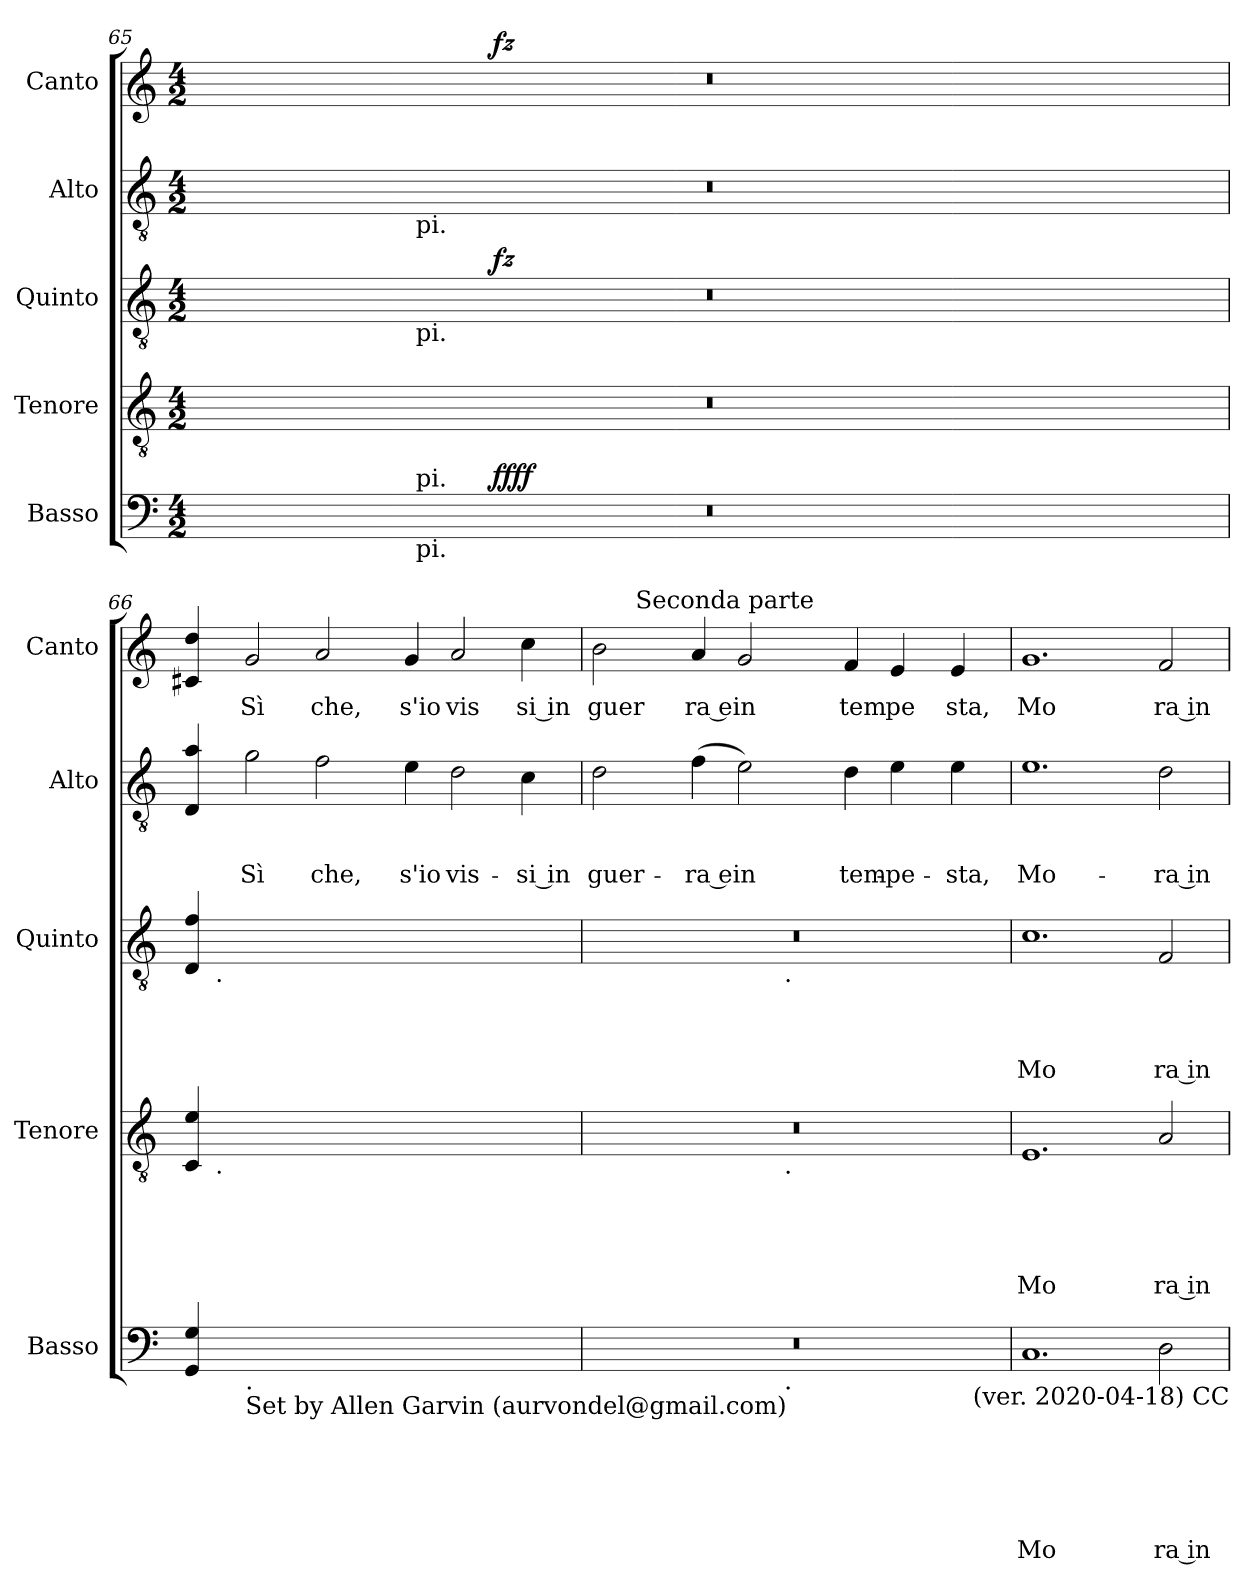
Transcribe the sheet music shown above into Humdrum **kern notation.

**kern	**text	**text	**text	**text	**text	**text	**dynam	**kern	**text	**text	**text	**text	**text	**kern	**text	**text	**text	**text	**dynam	**kern	**text	**text	**text	**kern	**text	**dynam
*part5	*part5	*part5	*part5	*part5	*part5	*part5	*part5	*part4	*part4	*part4	*part4	*part4	*part4	*part3	*part3	*part3	*part3	*part3	*part3	*part2	*part2	*part2	*part2	*part1	*part1	*part1
*staff5	*staff5	*staff5	*staff5	*staff5	*staff5	*staff5	*staff5	*staff4	*staff4	*staff4	*staff4	*staff4	*staff4	*staff3	*staff3	*staff3	*staff3	*staff3	*staff3	*staff2	*staff2	*staff2	*staff2	*staff1	*staff1	*staff1
*I"Basso	*	*	*	*	*	*	*	*I"Tenore	*	*	*	*	*	*I"Quinto	*	*	*	*	*	*I"Alto	*	*	*	*I"Canto	*	*
*I'Basso	*	*	*	*	*	*	*	*I'Tenore	*	*	*	*	*	*I'Quinto	*	*	*	*	*	*I'Alto	*	*	*	*I'Canto	*	*
*clefF4	*	*	*	*	*	*	*	*clefGv2	*	*	*	*	*	*clefGv2	*	*	*	*	*	*clefGv2	*	*	*	*clefG2	*	*
*k[]	*	*	*	*	*	*	*	*k[]	*	*	*	*	*	*k[]	*	*	*	*	*	*k[]	*	*	*	*k[]	*	*
*C:	*	*	*	*	*	*	*	*C:	*	*	*	*	*	*C:	*	*	*	*	*	*C:	*	*	*	*C:	*	*
*M4/2	*	*	*	*	*	*	*	*M4/2	*	*	*	*	*	*M4/2	*	*	*	*	*	*M4/2	*	*	*	*M4/2	*	*
=65	=65	=65	=65	=65	=65	=65	=65	=65	=65	=65	=65	=65	=65	=65	=65	=65	=65	=65	=65	=65	=65	=65	=65	=65	=65	=65
*^	*	*	*	*	*	*	*	*	*	*	*	*	*	*^	*	*	*	*	*	*^	*	*	*	*^	*	*
*	*^	*	*	*	*	*	*	*	*	*	*	*	*	*	*	*^	*	*	*	*	*	*	*	*	*	*	*	*	*	*
0r	4ryy	4ryy	.	.	.	.	.	.	.	0r	.	.	.	.	.	0r	4ryy	4ryy	.	.	.	.	.	0r	4ryy	.	.	.	0r	4ryy	.	.
.	8ryy	16.ryy	.	.	.	.	.	.	.	.	.	.	.	.	.	.	8ryy	16.ryy	.	.	.	.	.	.	16.ryy	.	.	.	.	8ryy	.	.
!	!	!	!	!	!	!	!	!	!	!	!	!	!	!	!	!	!	!	!	!	!	!	!	!	!LO:TX:b:t=pi.	!	!	!	!	!	!	!
!	!	!	!	!	!	!	!	!	!	!	!	!	!	!	!	!	!	!LO:TX:b:t=pi.	!	!	!	!	!	!	!	!	!	!	!	!	!	!
!	!	!LO:TX:b:t=pi.	!	!	!	!	!	!	!	!	!	!	!	!	!	!	!	!	!	!	!	!	!	!	!	!	!	!	!	!	!	!
!	!	!LO:TX:a:t=pi.	!	!	!	!	!	!	!	!	!	!	!	!	!	!	!	!	!	!	!	!	!	!	!	!	!	!	!	!	!	!
.	.	1ryy	.	.	.	.	.	.	.	.	.	.	.	.	.	.	.	1ryy	.	.	.	.	.	.	1ryy	.	.	.	.	.	.	.
.	32ryy	.	.	.	.	.	.	.	.	.	.	.	.	.	.	.	32ryy	.	.	.	.	.	.	.	.	.	.	.	.	32ryy	.	.
!	!	!	!	!	!	!	!	!	!LO:DY:b	!	!	!	!	!	!	!	!	!	!	!	!	!	!LO:DY:b	!	!	!	!	!	!	!	!	!LO:DY:b
.	1ryy	.	.	.	.	.	.	.	ffff	.	.	.	.	.	.	.	1ryy	.	.	.	.	.	fz	.	.	.	.	.	.	1ryy	.	fz
.	.	2ryy	.	.	.	.	.	.	.	.	.	.	.	.	.	.	.	2ryy	.	.	.	.	.	.	2ryy	.	.	.	.	.	.	.
.	2ryy	.	.	.	.	.	.	.	.	.	.	.	.	.	.	.	2ryy	.	.	.	.	.	.	.	.	.	.	.	.	2ryy	.	.
.	.	8ryy	.	.	.	.	.	.	.	.	.	.	.	.	.	.	.	8ryy	.	.	.	.	.	.	8ryy	.	.	.	.	.	.	.
.	16.ryy	.	.	.	.	.	.	.	.	.	.	.	.	.	.	.	16.ryy	.	.	.	.	.	.	.	.	.	.	.	.	16.ryy	.	.
.	.	32ryy	.	.	.	.	.	.	.	.	.	.	.	.	.	.	.	32ryy	.	.	.	.	.	.	32ryy	.	.	.	.	.	.	.
*	*	*	*	*	*	*	*	*	*	*	*	*	*	*	*	*	*v	*v	*	*	*	*	*	*	*	*	*	*	*v	*v	*	*
*v	*v	*v	*	*	*	*	*	*	*	*	*	*	*	*	*	*	*	*	*	*	*	*	*v	*v	*	*	*	*	*	*
!!LO:PB:g=z
=66!	=66!	=66!	=66!	=66!	=66!	=66!	=66!	=66!	=66!	=66!	=66!	=66!	=66!	=66!	=66!	=66!	=66!	=66!	=66!	=66!	=66!	=66!	=66!	=66!	=66!	=66!	=66!
*	*	*	*	*	*	*	*	*^	*	*	*	*	*	*	*	*	*	*	*	*	*	*	*	*	*	*	*
4GG/ 4G/	.	.	.	.	.	.	.	4C/ 4e/	8ryy	.	.	.	.	.	4D/ 4f/	8ryy	.	.	.	.	.	4D/ 4a/	.	.	.	4c#X/ 4dd/	.	.
!	!	!	!	!	!	!	!	!	!	!	!	!	!	!	!	!LO:TX:b:t=.	!	!	!	!	!	!	!	!	!	!	!	!
!	!	!	!	!	!	!	!	!	!LO:TX:b:t=.	!	!	!	!	!	!	!	!	!	!	!	!	!	!	!	!	!	!	!
.	.	.	.	.	.	.	.	.	1ryy	.	.	.	.	.	.	1ryy	.	.	.	.	.	.	.	.	.	.	.	.
!LO:TX:b:t=.	!	!	!	!	!	!	!	!	!	!	!	!	!	!	!	!	!	!	!	!	!	!	!	!	!	!	!	!
!LO:TX:b:t=Set by Allen Garvin (aurvondel@gmail.com)	!	!	!	!	!	!	!	!	!	!	!	!	!	!	!	!	!	!	!	!	!	!	!	!	!	!	!	!
!	!	!	!	!	!	!	!	!	!	!	!	!	!	!	!	!	!	!	!	!	!	!	!	!	!LO:LY:b	!	!LO:LY:b	!
0ryy	.	.	.	.	.	.	.	0ryy	.	.	.	.	.	.	0ryy	.	.	.	.	.	.	2g\	.	.	Sì	2g/	Sì	.
!	!	!	!	!	!	!	!	!	!	!	!	!	!	!	!	!	!	!	!	!	!	!	!	!	!LO:LY:b	!	!LO:LY:b	!
.	.	.	.	.	.	.	.	.	.	.	.	.	.	.	.	.	.	.	.	.	.	2f\	.	.	che,	2a/	che,	.
.	.	.	.	.	.	.	.	.	1ryy	.	.	.	.	.	.	1ryy	.	.	.	.	.	.	.	.	.	.	.	.
!	!	!	!	!	!	!	!	!	!	!	!	!	!	!	!	!	!	!	!	!	!	!	!	!	!LO:LY:b	!	!LO:LY:b	!
.	.	.	.	.	.	.	.	.	.	.	.	.	.	.	.	.	.	.	.	.	.	4e\	.	.	s'io	4g/	s'io	.
!	!	!	!	!	!	!	!	!	!	!	!	!	!	!	!	!	!	!	!	!	!	!	!	!	!LO:LY:b	!	!LO:LY:b	!
.	.	.	.	.	.	.	.	.	.	.	.	.	.	.	.	.	.	.	.	.	.	2d\	.	.	vis-	2a/	vis	.
!	!	!	!	!	!	!	!	!	!	!	!	!	!	!	!	!	!	!	!	!	!	!	!	!	!LO:LY:b:rj	!	!LO:LY:b:rj	!
.	.	.	.	.	.	.	.	.	.	.	.	.	.	.	.	.	.	.	.	.	.	4c\	.	.	-si in	4cc\	si in	.
.	.	.	.	.	.	.	.	.	8ryy	.	.	.	.	.	.	8ryy	.	.	.	.	.	.	.	.	.	.	.	.
=67	=67	=67	=67	=67	=67	=67	=67	=67	=67	=67	=67	=67	=67	=67	=67	=67	=67	=67	=67	=67	=67	=67	=67	=67	=67	=67	=67	=67
!	!	!	!	!	!	!	!	!	!	!	!	!	!	!	!	!	!	!	!	!	!	!	!	!	!LO:LY:b	!	!LO:LY:b	!
*^	*	*	*	*	*	*	*	*	*	*	*	*	*	*	*	*	*	*	*	*	*	*	*	*	*	*^	*	*
0r	1ryy	.	.	.	.	.	.	.	0r	1ryy	.	.	.	.	.	0r	1ryy	.	.	.	.	.	2d\	.	.	guer-	2b\	8ryy	guer	.
.	.	.	.	.	.	.	.	.	.	.	.	.	.	.	.	.	.	.	.	.	.	.	.	.	.	.	.	32ryy	.	.
!	!	!	!	!	!	!	!	!	!	!	!	!	!	!	!	!	!	!	!	!	!	!	!	!	!	!	!	!LO:TX:a:t=Seconda parte	!	!
.	.	.	.	.	.	.	.	.	.	.	.	.	.	.	.	.	.	.	.	.	.	.	.	.	.	.	.	1ryy	.	.
!	!	!	!	!	!	!	!	!	!	!	!	!	!	!	!	!	!	!	!	!	!	!	!	!	!	!LO:LY:b:rj	!	!	!LO:LY:b:rj	!
.	.	.	.	.	.	.	.	.	.	.	.	.	.	.	.	.	.	.	.	.	.	.	(<4f\	.	.	-ra e	4a/	.	ra e	.
!	!	!	!	!	!	!	!	!	!	!	!	!	!	!	!	!	!	!	!	!	!	!	!	!	!	!LO:LY:b	!	!	!LO:LY:b	!
.	.	.	.	.	.	.	.	.	.	.	.	.	.	.	.	.	.	.	.	.	.	.	2e\)	.	.	in	2g/	.	in	.
!	!	!	!	!	!	!	!	!	!	!	!	!	!	!	!	!	!LO:TX:b:t=.	!	!	!	!	!	!	!	!	!	!	!	!	!
!	!	!	!	!	!	!	!	!	!	!LO:TX:b:t=.	!	!	!	!	!	!	!	!	!	!	!	!	!	!	!	!	!	!	!	!
!	!LO:TX:b:t=.	!	!	!	!	!	!	!	!	!	!	!	!	!	!	!	!	!	!	!	!	!	!	!	!	!	!	!	!	!
.	1ryy	.	.	.	.	.	.	.	.	1ryy	.	.	.	.	.	.	1ryy	.	.	.	.	.	.	.	.	.	.	.	.	.
.	.	.	.	.	.	.	.	.	.	.	.	.	.	.	.	.	.	.	.	.	.	.	.	.	.	.	.	2ryy	.	.
!	!	!	!	!	!	!	!	!	!	!	!	!	!	!	!	!	!	!	!	!	!	!	!	!	!	!LO:LY:b	!	!	!LO:LY:b	!
.	.	.	.	.	.	.	.	.	.	.	.	.	.	.	.	.	.	.	.	.	.	.	4d\	.	.	tem-	4f/	.	tem	.
!	!	!	!	!	!	!	!	!	!	!	!	!	!	!	!	!	!	!	!	!	!	!	!	!	!	!LO:LY:b	!	!	!LO:LY:b	!
.	.	.	.	.	.	.	.	.	.	.	.	.	.	.	.	.	.	.	.	.	.	.	4e\	.	.	-pe-	4e/	.	pe	.
.	.	.	.	.	.	.	.	.	.	.	.	.	.	.	.	.	.	.	.	.	.	.	.	.	.	.	.	4ryy	.	.
!	!	!	!	!	!	!	!	!	!	!	!	!	!	!	!	!	!	!	!	!	!	!	!	!	!	!LO:LY:b	!	!	!LO:LY:b	!
.	.	.	.	.	.	.	.	.	.	.	.	.	.	.	.	.	.	.	.	.	.	.	4e\	.	.	-sta,	4e/	.	sta,	.
.	.	.	.	.	.	.	.	.	.	.	.	.	.	.	.	.	.	.	.	.	.	.	.	.	.	.	.	16.ryy	.	.
=68	=68	=68	=68	=68	=68	=68	=68	=68	=68	=68	=68	=68	=68	=68	=68	=68	=68	=68	=68	=68	=68	=68	=68	=68	=68	=68	=68	=68	=68	=68
!	!	!	!	!	!	!	!LO:LY:b	!	!	!	!	!	!	!	!LO:LY:b	!	!	!	!	!	!LO:LY:b	!	!	!	!	!LO:LY:b	!	!	!LO:LY:b	!
*v	*v	*	*	*	*	*	*	*	*	*	*	*	*	*	*	*v	*v	*	*	*	*	*	*	*	*	*	*v	*v	*	*
*	*	*	*	*	*	*	*	*v	*v	*	*	*	*	*	*	*	*	*	*	*	*	*	*	*	*	*	*
1.C	.	.	.	.	.	Mo	.	1.E	.	.	.	.	Mo	1.c	.	.	.	-Mo	.	1.e	.	.	Mo-	1.g	Mo	.
!	!	!	!	!	!	!LO:LY:b:rj	!	!	!	!	!	!	!LO:LY:b:rj	!	!	!	!	!LO:LY:b:rj	!	!	!	!	!LO:LY:b:rj	!	!LO:LY:b:rj	!
2D\	.	.	.	.	.	ra in	.	2A/	.	.	.	.	ra in	2F/	.	.	.	ra in	.	2d\	.	.	-ra in	2f/	ra in	.
!LO:TX:b:t=(ver. 2020-04-18) CC	!	!	!	!	!	!	!	!	!	!	!	!	!	!	!	!	!	!	!	!	!	!	!	!	!	!
=	=	=	=	=	=	=	=	=	=	=	=	=	=	=	=	=	=	=	=	=	=	=	=	=	=	=
*-	*-	*-	*-	*-	*-	*-	*-	*-	*-	*-	*-	*-	*-	*-	*-	*-	*-	*-	*-	*-	*-	*-	*-	*-	*-	*-
